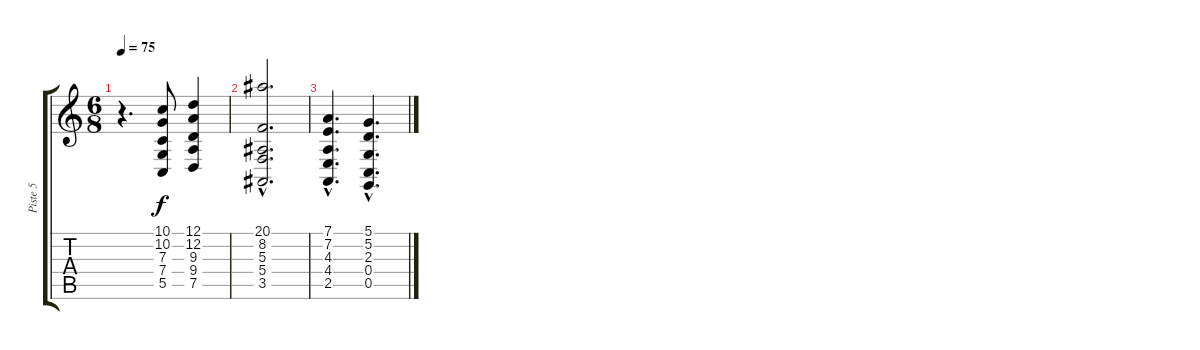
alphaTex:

\track ("Piste 5" "Piste 5") {instrument synthstrings2}
\staff {score tabs}
\tuning (D4 A3 F3 C3 G2 C2) {hide}
\ts (6 8)
\tempo 75
\clef g2
\ks c
r.4{d dy f} (10.1{t} 10.2{t} 7.3{t} 7.4{t} 5.5{t}).8 (12.1 12.2 9.3 9.4 7.5).4 |
(20.1{hac} 8.2{hac} 5.3{hac} 5.4{hac} 3.5{hac}).2{d} |
(7.1{hac} 7.2{hac} 4.3{hac} 4.4{hac} 2.5{hac}).4{d} (5.1{hac} 5.2{hac} 2.3{hac} 0.4{hac} 0.5{hac}).4{d}
